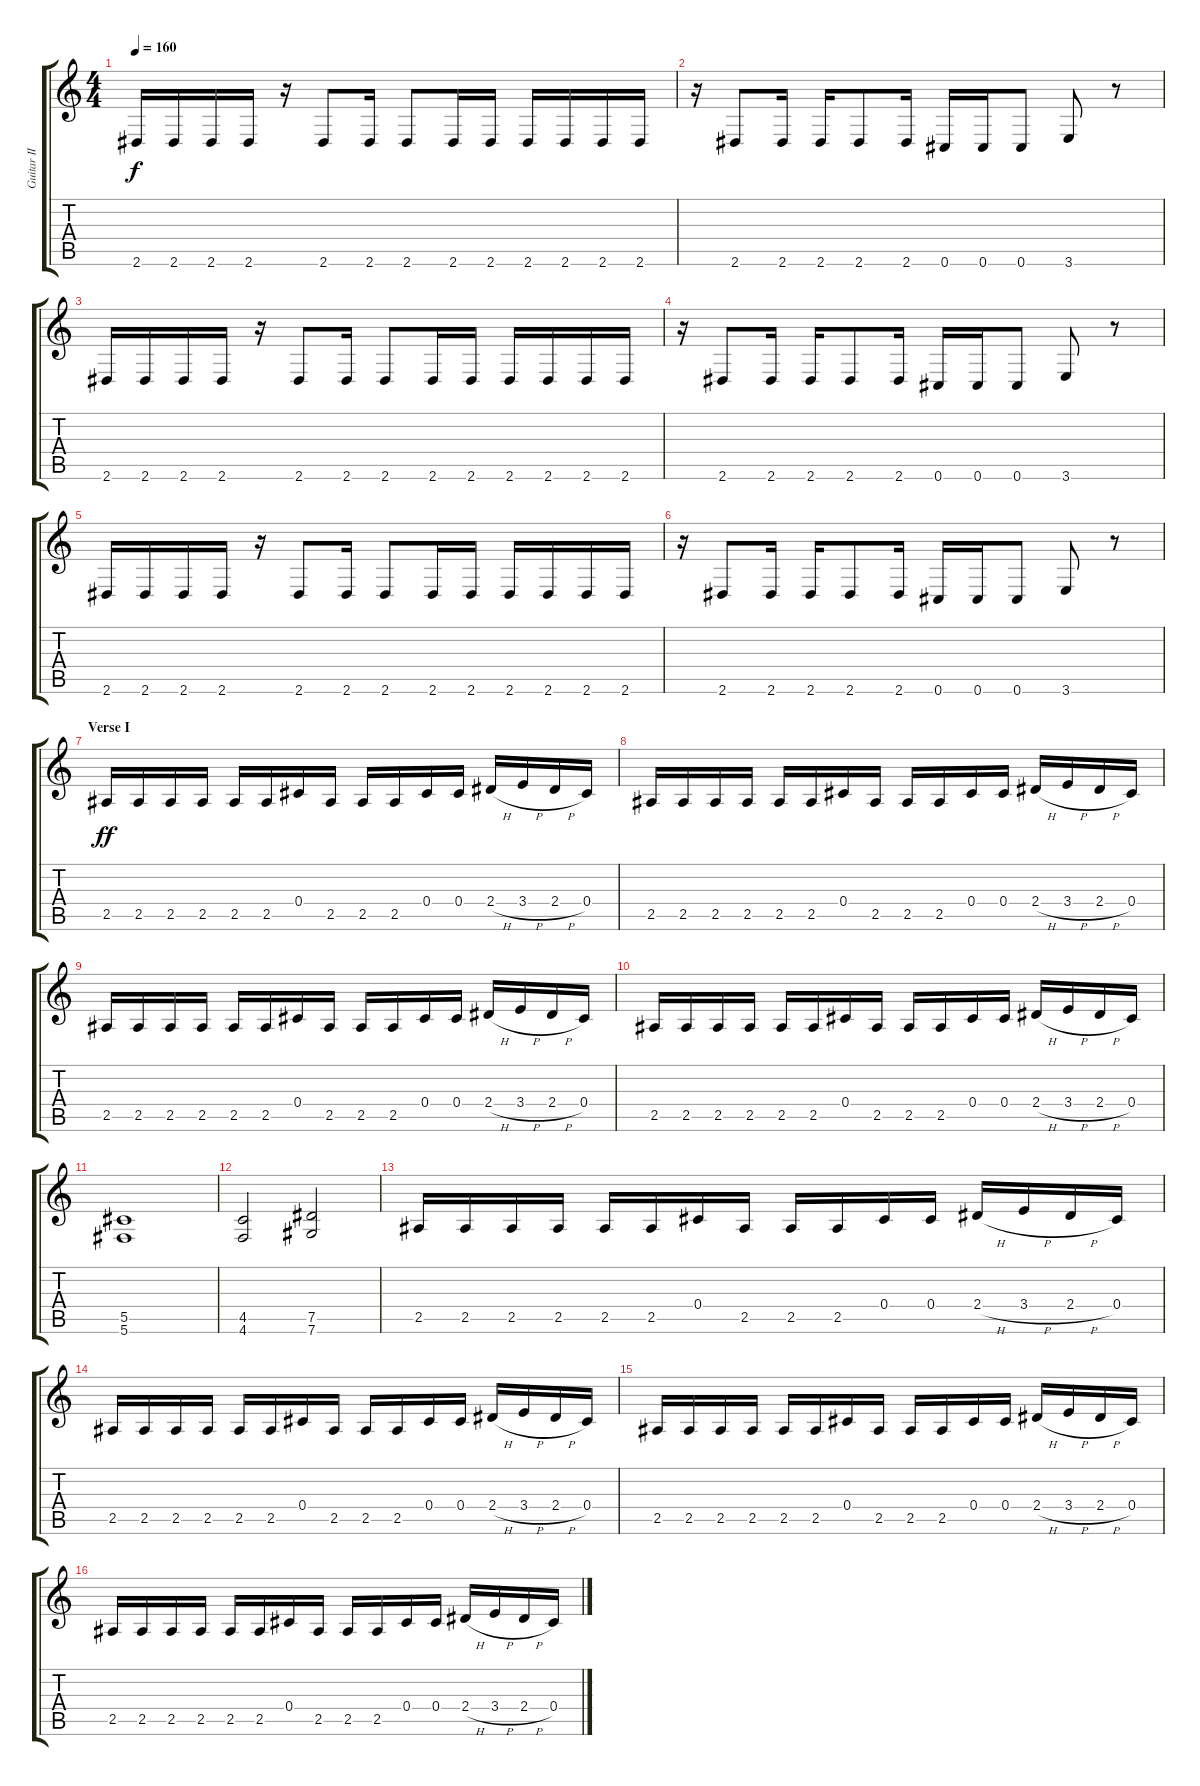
\track ("Guitar II" "Guitar II") {instrument distortionguitar}
\staff {score tabs}
\tuning (Eb4 Bb3 Gb3 Db3 Ab2 Db2) {hide}
\ts (4 4)
\tempo 160
\clef g2
\ks c
2.6.16{dy f instrument electricguitarmuted} 2.6.16 2.6.16 2.6.16 r.16 2.6.8 2.6.16 2.6.8 2.6.16 2.6.16 2.6.16 2.6.16 2.6.16 2.6.16 |
r.16{instrument electricguitarmuted} 2.6.8 2.6.16 2.6.16 2.6.8 2.6.16 0.6.16 0.6.16 0.6.8 3.6.8 r.8 |
2.6.16{instrument electricguitarmuted} 2.6.16 2.6.16 2.6.16 r.16 2.6.8 2.6.16 2.6.8 2.6.16 2.6.16 2.6.16 2.6.16 2.6.16 2.6.16 |
r.16{instrument electricguitarmuted} 2.6.8 2.6.16 2.6.16 2.6.8 2.6.16 0.6.16 0.6.16 0.6.8 3.6.8 r.8 |
2.6.16{instrument electricguitarmuted} 2.6.16 2.6.16 2.6.16 r.16 2.6.8 2.6.16 2.6.8 2.6.16 2.6.16 2.6.16 2.6.16 2.6.16 2.6.16 |
r.16{instrument electricguitarmuted} 2.6.8 2.6.16 2.6.16 2.6.8 2.6.16 0.6.16 0.6.16 0.6.8 3.6.8 r.8 |
\section ("" "Verse I")
2.5.16{dy ff instrument distortionguitar} 2.5.16 2.5.16 2.5.16 2.5.16 2.5.16 0.4.16 2.5.16 2.5.16 2.5.16 0.4.16 0.4.16 2.4{h}.16 3.4{h}.16 2.4{h}.16 0.4.16 |
2.5.16 2.5.16 2.5.16 2.5.16 2.5.16 2.5.16 0.4.16 2.5.16 2.5.16 2.5.16 0.4.16 0.4.16 2.4{h}.16 3.4{h}.16 2.4{h}.16 0.4.16 |
2.5.16 2.5.16 2.5.16 2.5.16 2.5.16 2.5.16 0.4.16 2.5.16 2.5.16 2.5.16 0.4.16 0.4.16 2.4{h}.16 3.4{h}.16 2.4{h}.16 0.4.16 |
2.5.16 2.5.16 2.5.16 2.5.16 2.5.16 2.5.16 0.4.16 2.5.16 2.5.16 2.5.16 0.4.16 0.4.16 2.4{h}.16 3.4{h}.16 2.4{h}.16 0.4.16 |
(5.5 5.6).1 |
(4.5 4.6).2 (7.5 7.6).2 |
2.5.16 2.5.16 2.5.16 2.5.16 2.5.16 2.5.16 0.4.16 2.5.16 2.5.16 2.5.16 0.4.16 0.4.16 2.4{h}.16 3.4{h}.16 2.4{h}.16 0.4.16 |
2.5.16 2.5.16 2.5.16 2.5.16 2.5.16 2.5.16 0.4.16 2.5.16 2.5.16 2.5.16 0.4.16 0.4.16 2.4{h}.16 3.4{h}.16 2.4{h}.16 0.4.16 |
2.5.16 2.5.16 2.5.16 2.5.16 2.5.16 2.5.16 0.4.16 2.5.16 2.5.16 2.5.16 0.4.16 0.4.16 2.4{h}.16 3.4{h}.16 2.4{h}.16 0.4.16 |
2.5.16 2.5.16 2.5.16 2.5.16 2.5.16 2.5.16 0.4.16 2.5.16 2.5.16 2.5.16 0.4.16 0.4.16 2.4{h}.16 3.4{h}.16 2.4{h}.16 0.4.16
